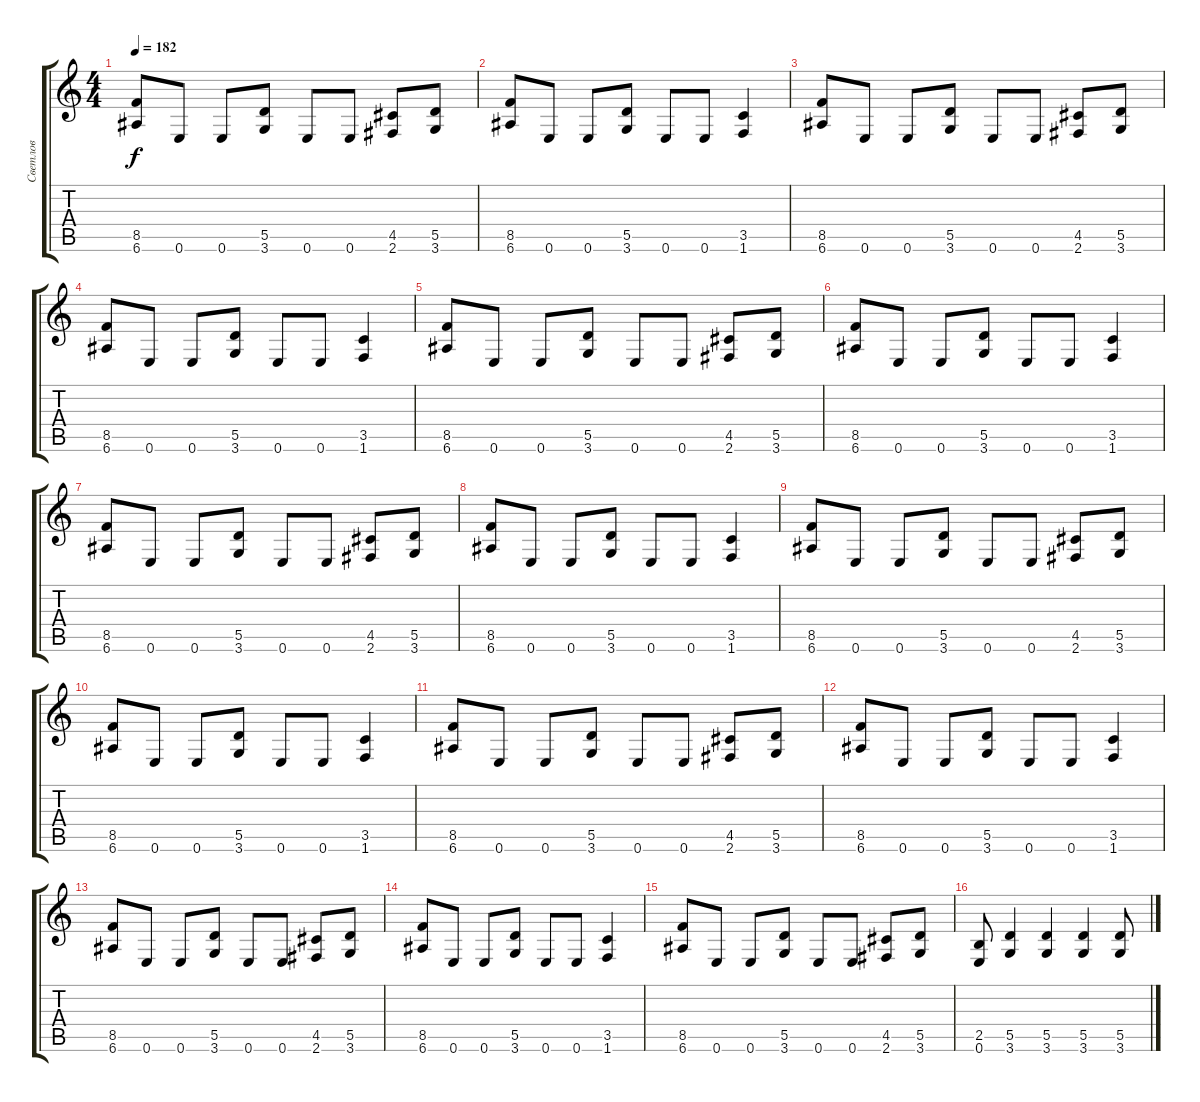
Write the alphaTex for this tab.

\track ("Светлов" "Светлов") {instrument distortionguitar}
\staff {score tabs}
\tuning (E4 B3 G3 D3 A2 E2) {hide}
\ts (4 4)
\tempo 182
\clef g2
\ks c
(8.5 6.6).8{dy f} 0.6.8 0.6.8 (5.5 3.6).8 0.6.8 0.6.8 (4.5 2.6).8 (5.5 3.6).8 |
(8.5 6.6).8 0.6.8 0.6.8 (5.5 3.6).8 0.6.8 0.6.8 (3.5 1.6).4 |
(8.5 6.6).8 0.6.8 0.6.8 (5.5 3.6).8 0.6.8 0.6.8 (4.5 2.6).8 (5.5 3.6).8 |
(8.5 6.6).8 0.6.8 0.6.8 (5.5 3.6).8 0.6.8 0.6.8 (3.5 1.6).4 |
(8.5 6.6).8 0.6.8 0.6.8 (5.5 3.6).8 0.6.8 0.6.8 (4.5 2.6).8 (5.5 3.6).8 |
(8.5 6.6).8 0.6.8 0.6.8 (5.5 3.6).8 0.6.8 0.6.8 (3.5 1.6).4 |
(8.5 6.6).8 0.6.8 0.6.8 (5.5 3.6).8 0.6.8 0.6.8 (4.5 2.6).8 (5.5 3.6).8 |
(8.5 6.6).8 0.6.8 0.6.8 (5.5 3.6).8 0.6.8 0.6.8 (3.5 1.6).4 |
(8.5 6.6).8 0.6.8 0.6.8 (5.5 3.6).8 0.6.8 0.6.8 (4.5 2.6).8 (5.5 3.6).8 |
(8.5 6.6).8 0.6.8 0.6.8 (5.5 3.6).8 0.6.8 0.6.8 (3.5 1.6).4 |
(8.5 6.6).8 0.6.8 0.6.8 (5.5 3.6).8 0.6.8 0.6.8 (4.5 2.6).8 (5.5 3.6).8 |
(8.5 6.6).8 0.6.8 0.6.8 (5.5 3.6).8 0.6.8 0.6.8 (3.5 1.6).4 |
(8.5 6.6).8 0.6.8 0.6.8 (5.5 3.6).8 0.6.8 0.6.8 (4.5 2.6).8 (5.5 3.6).8 |
(8.5 6.6).8 0.6.8 0.6.8 (5.5 3.6).8 0.6.8 0.6.8 (3.5 1.6).4 |
(8.5 6.6).8 0.6.8 0.6.8 (5.5 3.6).8 0.6.8 0.6.8 (4.5 2.6).8 (5.5 3.6).8 |
(2.5 0.6).8 (5.5 3.6).4 (5.5 3.6).4 (5.5 3.6).4 (5.5 3.6).8
